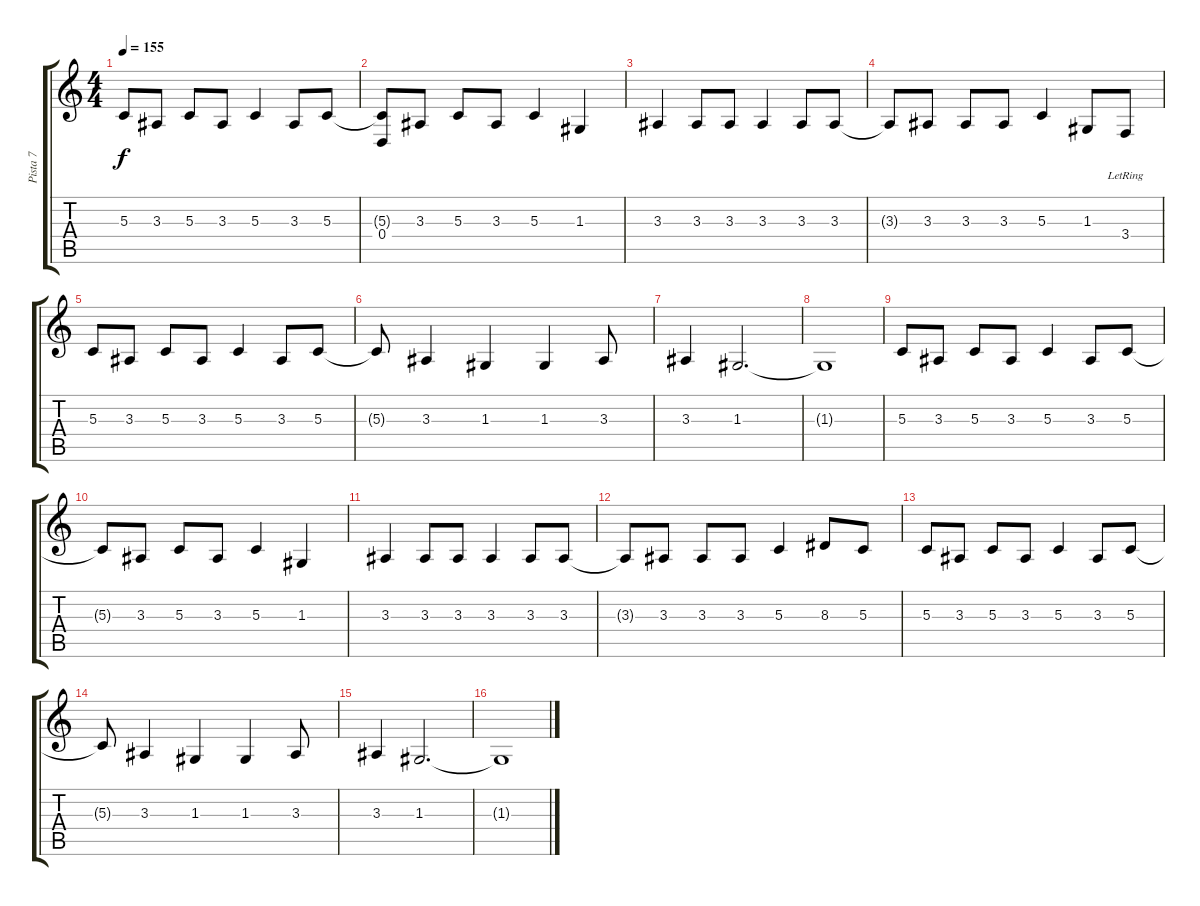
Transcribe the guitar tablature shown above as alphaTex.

\track ("Pista 7" "Pista 7") {instrument electricgrandpiano}
\staff {score tabs}
\tuning (E4 B3 G3 D3 A2 E2) {hide}
\ts (4 4)
\tempo 155
\clef g2
\ks c
5.3.8{dy f} 3.3.8 5.3.8 3.3.8 5.3.4 3.3.8 5.3.8 |
(5.3{t} 0.4).8 3.3.8 5.3.8 3.3.8 5.3.4 1.3.4 |
3.3.4 3.3.8 3.3.8 3.3.4 3.3.8 3.3.8 |
3.3{t}.8 3.3.8 3.3.8 3.3.8 5.3.4 1.3.8 3.4{lr}.8 |
5.3.8 3.3.8 5.3.8 3.3.8 5.3.4 3.3.8 5.3.8 |
5.3{t}.8 3.3.4 1.3.4 1.3.4 3.3.8 |
3.3.4 1.3.2{d} |
1.3{t}.1 |
5.3.8 3.3.8 5.3.8 3.3.8 5.3.4 3.3.8 5.3.8 |
5.3{t}.8 3.3.8 5.3.8 3.3.8 5.3.4 1.3.4 |
3.3.4 3.3.8 3.3.8 3.3.4 3.3.8 3.3.8 |
3.3{t}.8 3.3.8 3.3.8 3.3.8 5.3.4 8.3.8 5.3.8 |
5.3.8 3.3.8 5.3.8 3.3.8 5.3.4 3.3.8 5.3.8 |
5.3{t}.8 3.3.4 1.3.4 1.3.4 3.3.8 |
3.3.4 1.3.2{d} |
1.3{t}.1
